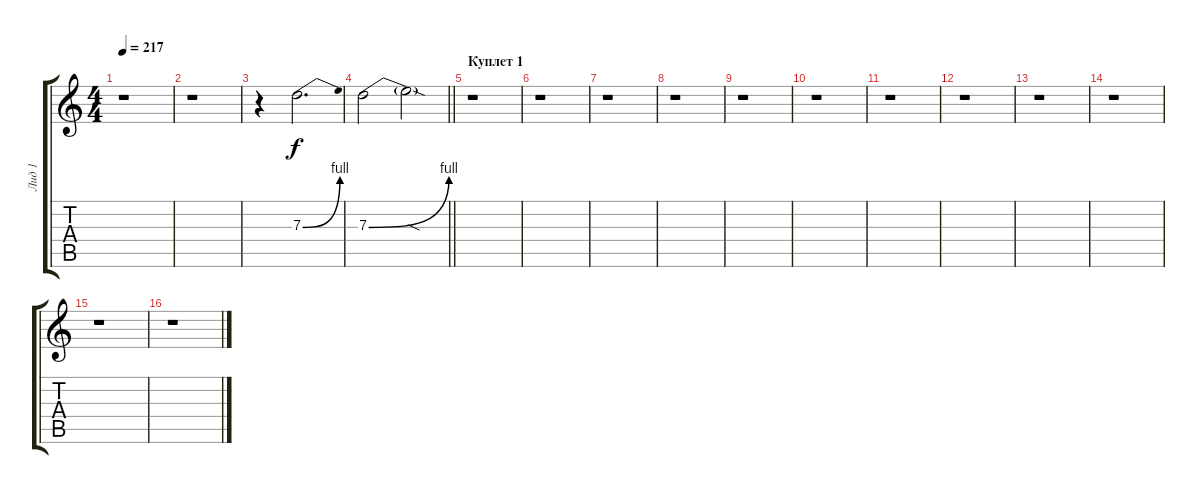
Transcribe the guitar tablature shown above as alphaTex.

\track ("Лид 1" "Лид 1") {instrument overdrivenguitar}
\staff {score tabs}
\tuning (E4 B3 G3 D3 A2 E2) {hide}
\ts (4 4)
\tempo 217
\clef g2
\ks c
r.1{dy f} |
r.1 |
r.4 7.3{be (bend 0 0 60 4)}.2{d} |
\barLineRight lightlight
7.3{be (bend 0 0 60 4)}.2 7.3{sod t}.2 |
\section ("" "Куплет 1")
r.1 |
r.1 |
r.1 |
r.1 |
r.1 |
r.1 |
r.1 |
r.1 |
r.1 |
r.1 |
r.1 |
r.1
